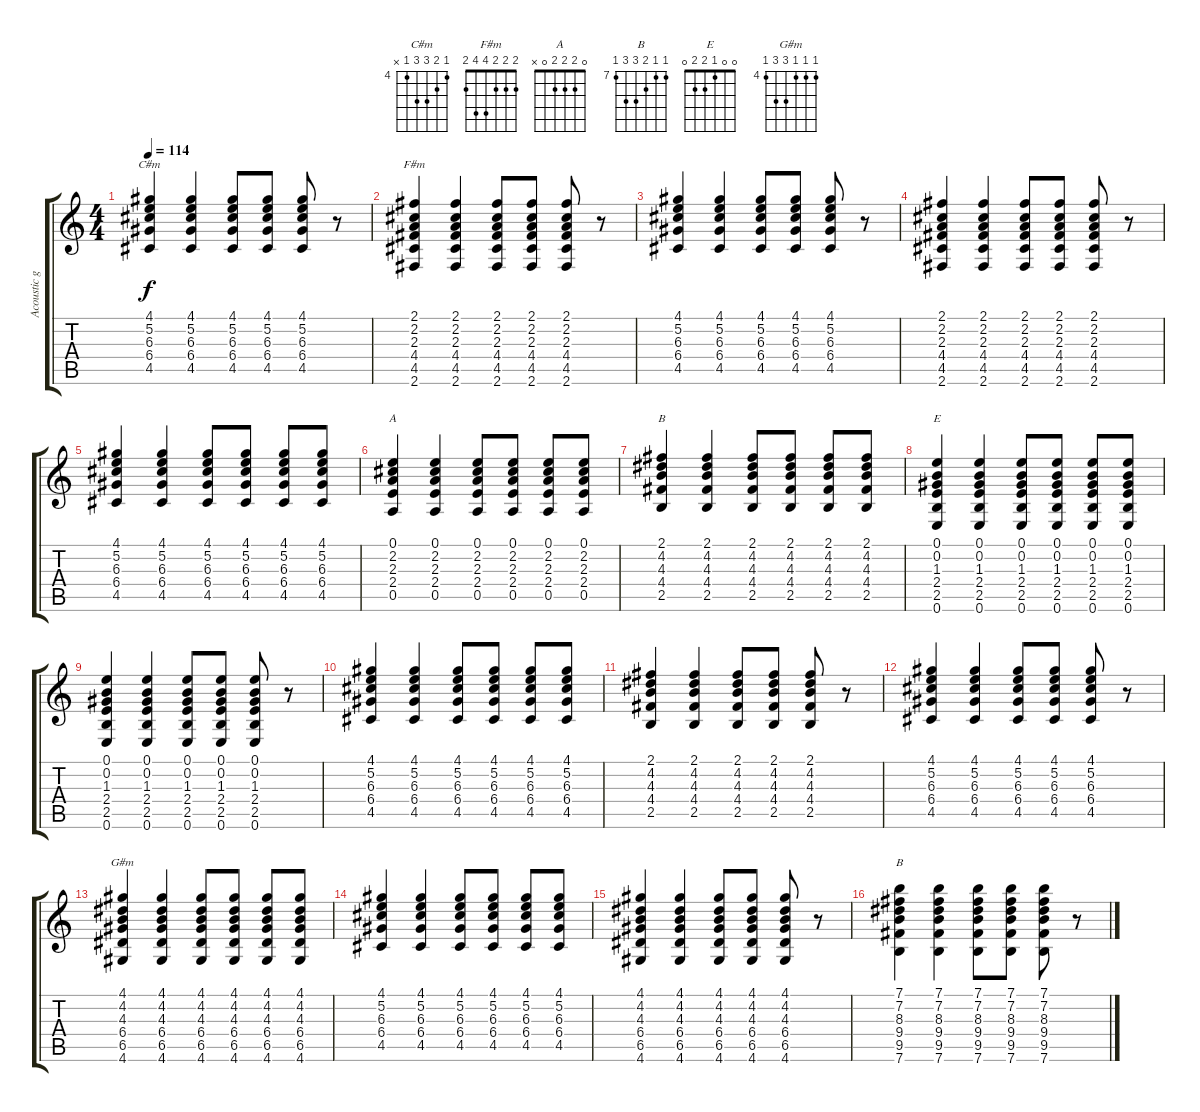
\track ("Acoustic guitar" "Acoustic g") {instrument electricguitarjazz}
\staff {score tabs}
\tuning (E4 B3 G3 D3 A2 E2) {hide}
\chord ("C#m" 4 5 6 6 4 x) {firstfret 4}
\chord ("F#m" 2 2 2 4 4 2)
\chord ("A" 0 2 2 2 0 x)
\chord ("B" 2 4 4 4 2 x)
\chord ("E" 0 0 1 2 2 0)
\chord ("G#m" 4 4 4 6 6 4) {firstfret 4}
\chord ("B" 7 7 8 9 9 7) {firstfret 7}
\ts (4 4)
\tempo 114
\clef g2
\ks c
(4.1 5.2 6.3 6.4 4.5).4{ch "C#m" dy f} (4.1 5.2 6.3 6.4 4.5).4 (4.1 5.2 6.3 6.4 4.5).8 (4.1 5.2 6.3 6.4 4.5).8 (4.1 5.2 6.3 6.4 4.5).8 r.8 |
(2.1 2.2 2.3 4.4 4.5 2.6).4{ch "F#m"} (2.1 2.2 2.3 4.4 4.5 2.6).4 (2.1 2.2 2.3 4.4 4.5 2.6).8 (2.1 2.2 2.3 4.4 4.5 2.6).8 (2.1 2.2 2.3 4.4 4.5 2.6).8 r.8 |
(4.1 5.2 6.3 6.4 4.5).4 (4.1 5.2 6.3 6.4 4.5).4 (4.1 5.2 6.3 6.4 4.5).8 (4.1 5.2 6.3 6.4 4.5).8 (4.1 5.2 6.3 6.4 4.5).8 r.8 |
(2.1 2.2 2.3 4.4 4.5 2.6).4 (2.1 2.2 2.3 4.4 4.5 2.6).4 (2.1 2.2 2.3 4.4 4.5 2.6).8 (2.1 2.2 2.3 4.4 4.5 2.6).8 (2.1 2.2 2.3 4.4 4.5 2.6).8 r.8 |
(4.1 5.2 6.3 6.4 4.5).4 (4.1 5.2 6.3 6.4 4.5).4 (4.1 5.2 6.3 6.4 4.5).8 (4.1 5.2 6.3 6.4 4.5).8 (4.1 5.2 6.3 6.4 4.5).8 (4.1 5.2 6.3 6.4 4.5).8 |
(0.1 2.2 2.3 2.4 0.5).4{ch "A"} (0.1 2.2 2.3 2.4 0.5).4 (0.1 2.2 2.3 2.4 0.5).8 (0.1 2.2 2.3 2.4 0.5).8 (0.1 2.2 2.3 2.4 0.5).8 (0.1 2.2 2.3 2.4 0.5).8 |
(2.1 4.2 4.3 4.4 2.5).4{ch "B"} (2.1 4.2 4.3 4.4 2.5).4 (2.1 4.2 4.3 4.4 2.5).8 (2.1 4.2 4.3 4.4 2.5).8 (2.1 4.2 4.3 4.4 2.5).8 (2.1 4.2 4.3 4.4 2.5).8 |
(0.1 0.2 1.3 2.4 2.5 0.6).4{ch "E"} (0.1 0.2 1.3 2.4 2.5 0.6).4 (0.1 0.2 1.3 2.4 2.5 0.6).8 (0.1 0.2 1.3 2.4 2.5 0.6).8 (0.1 0.2 1.3 2.4 2.5 0.6).8 (0.1 0.2 1.3 2.4 2.5 0.6).8 |
(0.1 0.2 1.3 2.4 2.5 0.6).4 (0.1 0.2 1.3 2.4 2.5 0.6).4 (0.1 0.2 1.3 2.4 2.5 0.6).8 (0.1 0.2 1.3 2.4 2.5 0.6).8 (0.1 0.2 1.3 2.4 2.5 0.6).8 r.8 |
(4.1 5.2 6.3 6.4 4.5).4 (4.1 5.2 6.3 6.4 4.5).4 (4.1 5.2 6.3 6.4 4.5).8 (4.1 5.2 6.3 6.4 4.5).8 (4.1 5.2 6.3 6.4 4.5).8 (4.1 5.2 6.3 6.4 4.5).8 |
(2.1 4.2 4.3 4.4 2.5).4 (2.1 4.2 4.3 4.4 2.5).4 (2.1 4.2 4.3 4.4 2.5).8 (2.1 4.2 4.3 4.4 2.5).8 (2.1 4.2 4.3 4.4 2.5).8 r.8 |
(4.1 5.2 6.3 6.4 4.5).4 (4.1 5.2 6.3 6.4 4.5).4 (4.1 5.2 6.3 6.4 4.5).8 (4.1 5.2 6.3 6.4 4.5).8 (4.1 5.2 6.3 6.4 4.5).8 r.8 |
(4.1 4.2 4.3 6.4 6.5 4.6).4{ch "G#m"} (4.1 4.2 4.3 6.4 6.5 4.6).4 (4.1 4.2 4.3 6.4 6.5 4.6).8 (4.1 4.2 4.3 6.4 6.5 4.6).8 (4.1 4.2 4.3 6.4 6.5 4.6).8 (4.1 4.2 4.3 6.4 6.5 4.6).8 |
(4.1 5.2 6.3 6.4 4.5).4 (4.1 5.2 6.3 6.4 4.5).4 (4.1 5.2 6.3 6.4 4.5).8 (4.1 5.2 6.3 6.4 4.5).8 (4.1 5.2 6.3 6.4 4.5).8 (4.1 5.2 6.3 6.4 4.5).8 |
(4.1 4.2 4.3 6.4 6.5 4.6).4 (4.1 4.2 4.3 6.4 6.5 4.6).4 (4.1 4.2 4.3 6.4 6.5 4.6).8 (4.1 4.2 4.3 6.4 6.5 4.6).8 (4.1 4.2 4.3 6.4 6.5 4.6).8 r.8 |
(7.1 7.2 8.3 9.4 9.5 7.6).4{ch "B"} (7.1 7.2 8.3 9.4 9.5 7.6).4 (7.1 7.2 8.3 9.4 9.5 7.6).8 (7.1 7.2 8.3 9.4 9.5 7.6).8 (7.1 7.2 8.3 9.4 9.5 7.6).8 r.8
